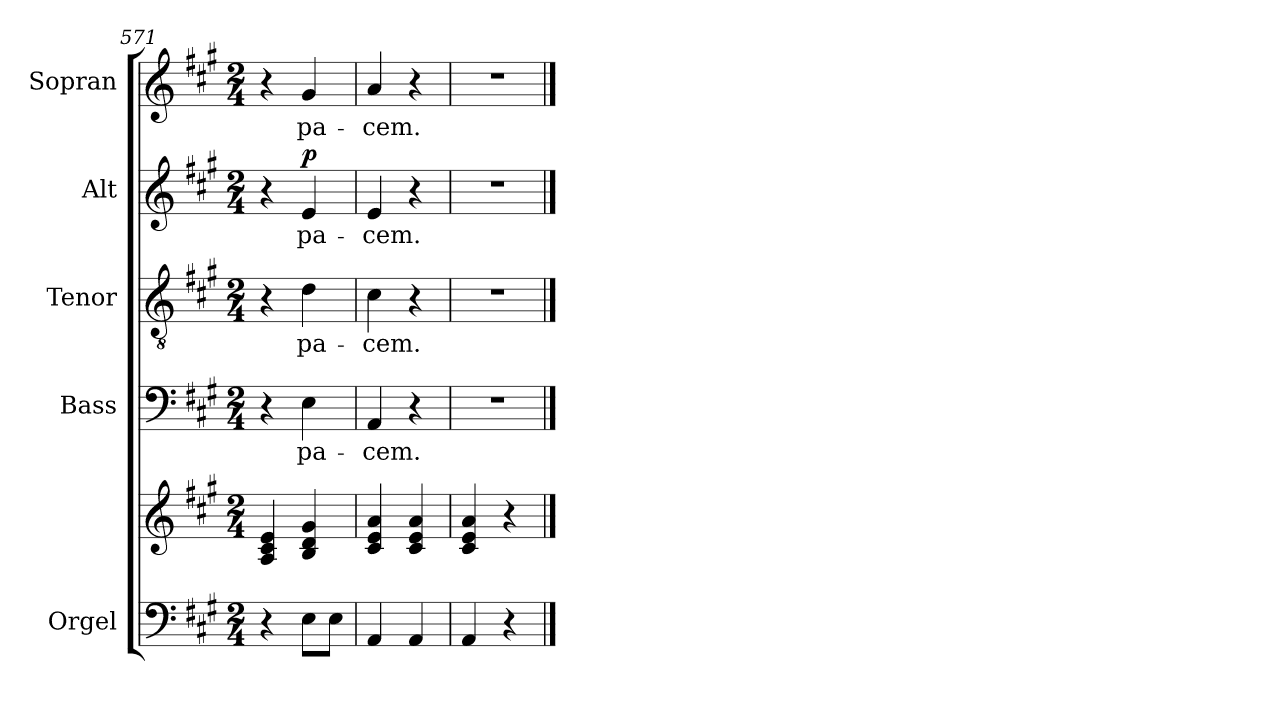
**kern	**kern	**kern	**text	**kern	**text	**kern	**text	**dynam	**kern	**text
*part5	*part5	*part4	*part4	*part3	*part3	*part2	*part2	*part2	*part1	*part1
*staff6	*staff5	*staff4	*staff4	*staff3	*staff3	*staff2	*staff2	*staff2	*staff1	*staff1
*I"Orgel	*	*I"Bass	*	*I"Tenor	*	*I"Alt	*	*	*I"Sopran	*
*I'Org.	*	*I'B.	*	*I'T.	*	*I'A.	*	*	*I'S.	*
*clefF4	*clefG2	*clefF4	*	*clefGv2	*	*clefG2	*	*	*clefG2	*
*k[f#c#g#]	*k[f#c#g#]	*k[f#c#g#]	*	*k[f#c#g#]	*	*k[f#c#g#]	*	*	*k[f#c#g#]	*
*A:	*A:	*A:	*	*A:	*	*A:	*	*	*A:	*
*M2/4	*M2/4	*M2/4	*	*M2/4	*	*M2/4	*	*	*M2/4	*
=571	=571	=571	=571	=571	=571	=571	=571	=571	=571	=571
4r	4A/ 4c#/ 4e/	4r	.	4r	.	4r	.	.	4r	.
!	!	!	!LO:LY:b	!	!LO:LY:b	!	!LO:LY:b	!LO:DY:a	!	!LO:LY:b
8E\L	4B/ 4d/ 4g#/	4E\	pa-	4d\	pa-	4e/	pa-	p	4g#/	pa-
8E\J	.	.	.	.	.	.	.	.	.	.
=572	=572	=572	=572	=572	=572	=572	=572	=572	=572	=572
!	!	!	!LO:LY:b	!	!LO:LY:b	!	!LO:LY:b	!	!	!LO:LY:b
4AA/	4c#/ 4e/ 4a/	4AA/	-cem.	4c#\	-cem.	4e/	-cem.	.	4a/	-cem.
4AA/	4c#/ 4e/ 4a/	4r	.	4r	.	4r	.	.	4r	.
=573	=573	=573	=573	=573	=573	=573	=573	=573	=573	=573
4AA/	4c#/ 4e/ 4a/	2r	.	2r	.	2r	.	.	2r	.
4r	4r	.	.	.	.	.	.	.	.	.
==	==	==	==	==	==	==	==	==	==	==
*-	*-	*-	*-	*-	*-	*-	*-	*-	*-	*-
